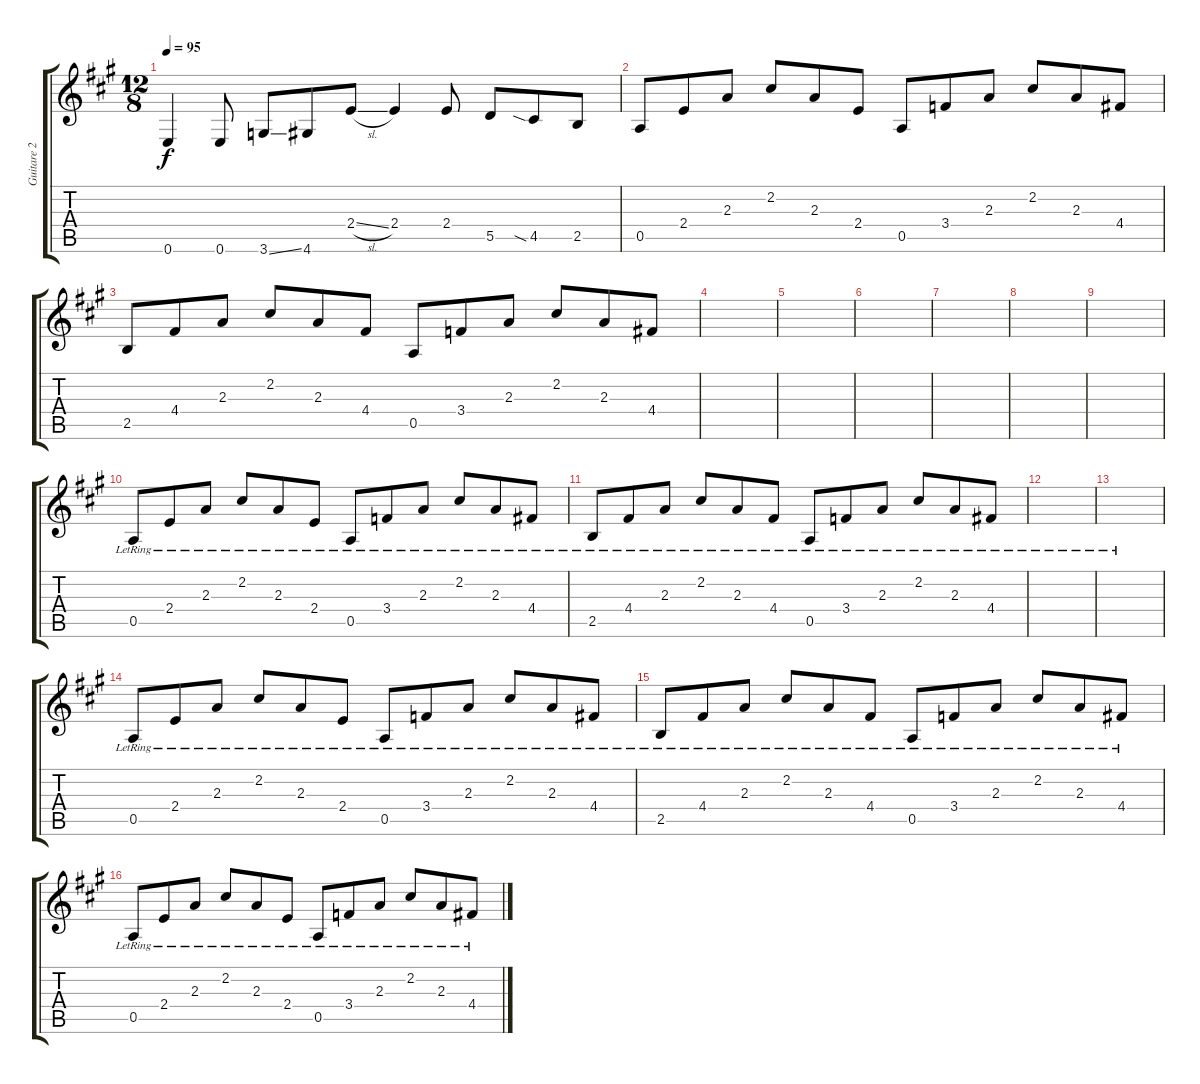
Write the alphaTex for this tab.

\track ("Guitare 2" "Guitare 2") {instrument acousticguitarnylon}
\staff {score tabs}
\tuning (E4 B3 G3 D3 A2 E2) {hide}
\ts (12 8)
\tempo 95
\clef g2
\ks a
0.6.4{dy f} 0.6.8 3.6{ss}.8 4.6.8 2.4{sl}.8 2.4.4 2.4.8 5.5.8 4.5{sia}.8 2.5.8 |
0.5.8 2.4.8 2.3.8 2.2.8 2.3.8 2.4.8 0.5.8 3.4.8 2.3.8 2.2.8 2.3.8 4.4.8 |
2.5.8 4.4.8 2.3.8 2.2.8 2.3.8 4.4.8 0.5.8 3.4.8 2.3.8 2.2.8 2.3.8 4.4.8 |
|
|
|
|
|
|
0.5{lr}.8 2.4{lr}.8 2.3{lr}.8 2.2{lr}.8 2.3{lr}.8 2.4{lr}.8 0.5{lr}.8 3.4{lr}.8 2.3{lr}.8 2.2{lr}.8 2.3{lr}.8 4.4{lr}.8 |
2.5{lr}.8 4.4{lr}.8 2.3{lr}.8 2.2{lr}.8 2.3{lr}.8 4.4{lr}.8 0.5{lr}.8 3.4{lr}.8 2.3{lr}.8 2.2{lr}.8 2.3{lr}.8 4.4{lr}.8 |
|
|
0.5{lr}.8 2.4{lr}.8 2.3{lr}.8 2.2{lr}.8 2.3{lr}.8 2.4{lr}.8 0.5{lr}.8 3.4{lr}.8 2.3{lr}.8 2.2{lr}.8 2.3{lr}.8 4.4{lr}.8 |
2.5{lr}.8 4.4{lr}.8 2.3{lr}.8 2.2{lr}.8 2.3{lr}.8 4.4{lr}.8 0.5{lr}.8 3.4{lr}.8 2.3{lr}.8 2.2{lr}.8 2.3{lr}.8 4.4{lr}.8 |
0.5{lr}.8 2.4{lr}.8 2.3{lr}.8 2.2{lr}.8 2.3{lr}.8 2.4{lr}.8 0.5{lr}.8 3.4{lr}.8 2.3{lr}.8 2.2{lr}.8 2.3{lr}.8 4.4{lr}.8
